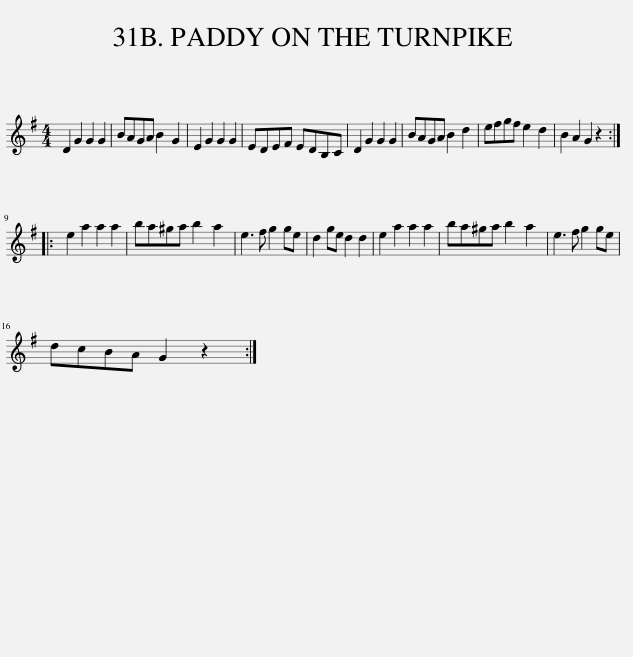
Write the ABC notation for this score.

X:1
L:1/8
M:4/4
I:linebreak $
K:G
V:1 treble
V:1
 D2 G2 G2 G2 | BAGA B2 G2 | E2 G2 G2 G2 | EDEF EDB,C | D2 G2 G2 G2 | %5
 BAGA B2 d2 | efgf e2 d2 | B2 A2 G2 z2 ::$ e2 a2 a2 a2 | ba^ga b2 a2 | %10
 e3 f g2 ge | d2 ge d2 d2 | e2 a2 a2 a2 | ba^ga b2 a2 | e3 f g2 ge |$ %15
 dcBA G2 z2 :| %16
